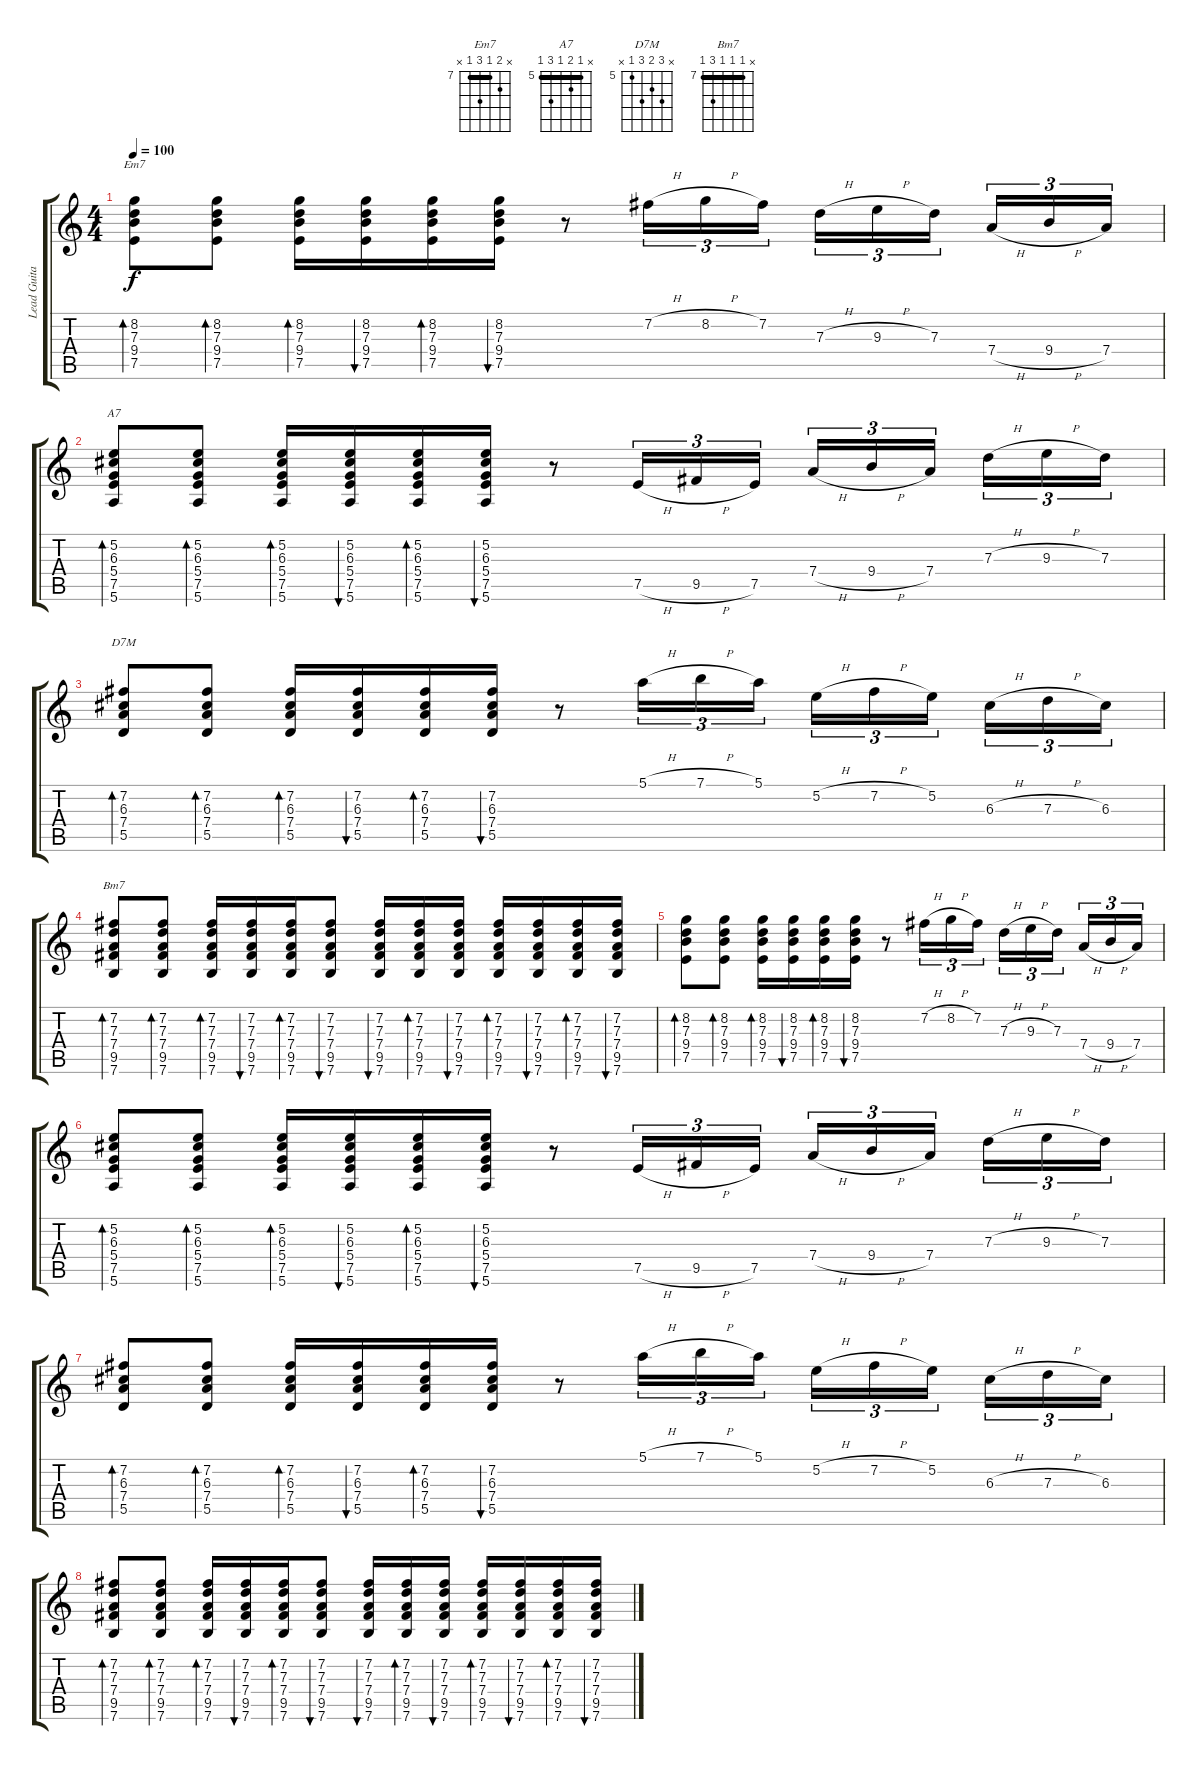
\track ("Lead Guitar" "Lead Guita") {instrument overdrivenguitar}
\staff {score tabs}
\tuning (E4 B3 G3 D3 A2 E2) {hide}
\chord ("Em7" x 8 7 9 7 x) {firstfret 7 barre 7}
\chord ("A7" x 5 6 5 7 5) {firstfret 5 barre 5}
\chord ("D7M" x 7 6 7 5 x) {firstfret 5}
\chord ("Bm7" x 7 7 7 9 7) {firstfret 7 barre 7}
\ts (4 4)
\tempo 100
\clef g2
\ks c
(8.2 7.3 9.4 7.5).8{bd 30 ch "Em7" dy f} (8.2 7.3 9.4 7.5).8{bd 30} (8.2 7.3 9.4 7.5).16{bd 30} (8.2 7.3 9.4 7.5).16{bu 30} (8.2 7.3 9.4 7.5).16{bd 30} (8.2 7.3 9.4 7.5).16{bu 30} r.8 7.2{h}.16{tu (3 2)} 8.2{h}.16{tu (3 2)} 7.2.16{tu (3 2)} 7.3{h}.16{tu (3 2)} 9.3{h}.16{tu (3 2)} 7.3.16{tu (3 2)} 7.4{h}.16{tu (3 2)} 9.4{h}.16{tu (3 2)} 7.4.16{tu (3 2)} |
(5.2 6.3 5.4 7.5 5.6).8{bd 30 ch "A7"} (5.2 6.3 5.4 7.5 5.6).8{bd 30} (5.2 6.3 5.4 7.5 5.6).16{bd 30} (5.2 6.3 5.4 7.5 5.6).16{bu 30} (5.2 6.3 5.4 7.5 5.6).16{bd 30} (5.2 6.3 5.4 7.5 5.6).16{bu 30} r.8 7.5{h}.16{tu (3 2)} 9.5{h}.16{tu (3 2)} 7.5.16{tu (3 2)} 7.4{h}.16{tu (3 2)} 9.4{h}.16{tu (3 2)} 7.4.16{tu (3 2)} 7.3{h}.16{tu (3 2)} 9.3{h}.16{tu (3 2)} 7.3.16{tu (3 2)} |
(7.2 6.3 7.4 5.5).8{bd 30 ch "D7M"} (7.2 6.3 7.4 5.5).8{bd 30} (7.2 6.3 7.4 5.5).16{bd 30} (7.2 6.3 7.4 5.5).16{bu 30} (7.2 6.3 7.4 5.5).16{bd 30} (7.2 6.3 7.4 5.5).16{bu 30} r.8 5.1{h}.16{tu (3 2)} 7.1{h}.16{tu (3 2)} 5.1.16{tu (3 2)} 5.2{h}.16{tu (3 2)} 7.2{h}.16{tu (3 2)} 5.2.16{tu (3 2)} 6.3{h}.16{tu (3 2)} 7.3{h}.16{tu (3 2)} 6.3.16{tu (3 2)} |
(7.2 7.3 7.4 9.5 7.6).8{bd 30 ch "Bm7"} (7.2 7.3 7.4 9.5 7.6).8{bd 30} (7.2 7.3 7.4 9.5 7.6).16{bd 30} (7.2 7.3 7.4 9.5 7.6).16{bu 30} (7.2 7.3 7.4 9.5 7.6).16{bd 30} (7.2 7.3 7.4 9.5 7.6).8{bu 30} (7.2 7.3 7.4 9.5 7.6).16{bu 30} (7.2 7.3 7.4 9.5 7.6).16{bd 30} (7.2 7.3 7.4 9.5 7.6).16{bu 30} (7.2 7.3 7.4 9.5 7.6).16{bd 30} (7.2 7.3 7.4 9.5 7.6).16{bu 30} (7.2 7.3 7.4 9.5 7.6).16{bd 30} (7.2 7.3 7.4 9.5 7.6).16{bu 30} |
(8.2 7.3 9.4 7.5).8{bd 30} (8.2 7.3 9.4 7.5).8{bd 30} (8.2 7.3 9.4 7.5).16{bd 30} (8.2 7.3 9.4 7.5).16{bu 30} (8.2 7.3 9.4 7.5).16{bd 30} (8.2 7.3 9.4 7.5).16{bu 30} r.8 7.2{h}.16{tu (3 2)} 8.2{h}.16{tu (3 2)} 7.2.16{tu (3 2)} 7.3{h}.16{tu (3 2)} 9.3{h}.16{tu (3 2)} 7.3.16{tu (3 2)} 7.4{h}.16{tu (3 2)} 9.4{h}.16{tu (3 2)} 7.4.16{tu (3 2)} |
(5.2 6.3 5.4 7.5 5.6).8{bd 30} (5.2 6.3 5.4 7.5 5.6).8{bd 30} (5.2 6.3 5.4 7.5 5.6).16{bd 30} (5.2 6.3 5.4 7.5 5.6).16{bu 30} (5.2 6.3 5.4 7.5 5.6).16{bd 30} (5.2 6.3 5.4 7.5 5.6).16{bu 30} r.8 7.5{h}.16{tu (3 2)} 9.5{h}.16{tu (3 2)} 7.5.16{tu (3 2)} 7.4{h}.16{tu (3 2)} 9.4{h}.16{tu (3 2)} 7.4.16{tu (3 2)} 7.3{h}.16{tu (3 2)} 9.3{h}.16{tu (3 2)} 7.3.16{tu (3 2)} |
(7.2 6.3 7.4 5.5).8{bd 30} (7.2 6.3 7.4 5.5).8{bd 30} (7.2 6.3 7.4 5.5).16{bd 30} (7.2 6.3 7.4 5.5).16{bu 30} (7.2 6.3 7.4 5.5).16{bd 30} (7.2 6.3 7.4 5.5).16{bu 30} r.8 5.1{h}.16{tu (3 2)} 7.1{h}.16{tu (3 2)} 5.1.16{tu (3 2)} 5.2{h}.16{tu (3 2)} 7.2{h}.16{tu (3 2)} 5.2.16{tu (3 2)} 6.3{h}.16{tu (3 2)} 7.3{h}.16{tu (3 2)} 6.3.16{tu (3 2)} |
(7.2 7.3 7.4 9.5 7.6).8{bd 30} (7.2 7.3 7.4 9.5 7.6).8{bd 30} (7.2 7.3 7.4 9.5 7.6).16{bd 30} (7.2 7.3 7.4 9.5 7.6).16{bu 30} (7.2 7.3 7.4 9.5 7.6).16{bd 30} (7.2 7.3 7.4 9.5 7.6).8{bu 30} (7.2 7.3 7.4 9.5 7.6).16{bu 30} (7.2 7.3 7.4 9.5 7.6).16{bd 30} (7.2 7.3 7.4 9.5 7.6).16{bu 30} (7.2 7.3 7.4 9.5 7.6).16{bd 30} (7.2 7.3 7.4 9.5 7.6).16{bu 30} (7.2 7.3 7.4 9.5 7.6).16{bd 30} (7.2 7.3 7.4 9.5 7.6).16{bu 30}
